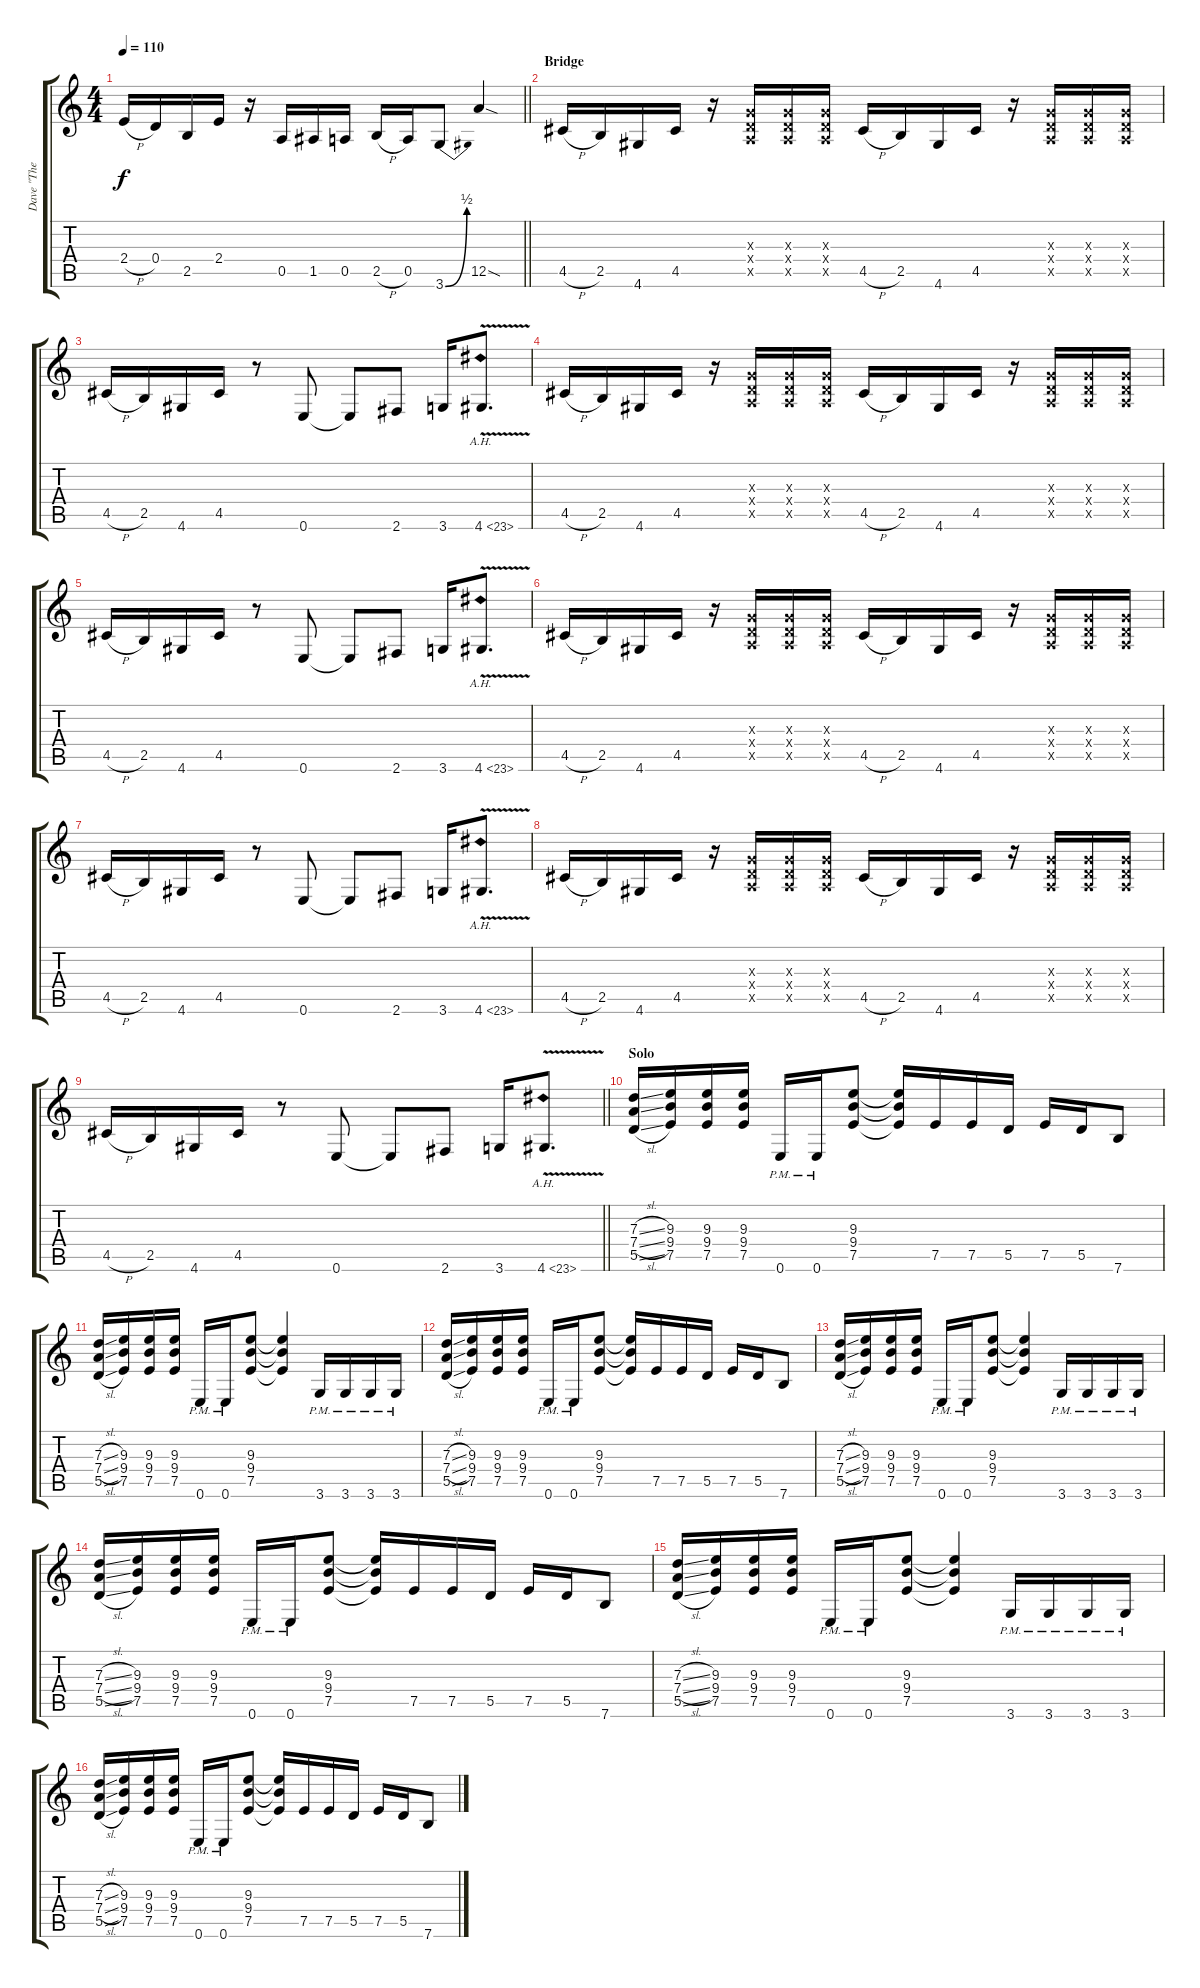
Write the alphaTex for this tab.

\track ("Dave \"The Snake\" Sabo – Rhytm Guitar" "Dave \"The ") {instrument distortionguitar}
\staff {score tabs}
\tuning (E4 B3 G3 D3 A2 E2) {hide}
\ts (4 4)
\tempo 110
\clef g2
\barLineRight lightlight
\ks c
2.4{h}.16{dy f} 0.4.16 2.5.16 2.4.16 r.16 0.5.16 1.5.16 0.5.16 2.5{h}.16 0.5.16 3.6{be (bend 0 0 60 2)}.8 12.5{sod}.4 |
\section ("" "Bridge")
4.5{h}.16 2.5.16 4.6.16 4.5.16 r.16 (0.3{x} 0.4{x} 0.5{x}).16 (0.3{x} 0.4{x} 0.5{x}).16 (0.3{x} 0.4{x} 0.5{x}).16 4.5{h}.16 2.5.16 4.6.16 4.5.16 r.16 (0.3{x} 0.4{x} 0.5{x}).16 (0.3{x} 0.4{x} 0.5{x}).16 (0.3{x} 0.4{x} 0.5{x}).16 |
4.5{h}.16 2.5.16 4.6.16 4.5.16 r.8 0.6.8 0.6{t}.8 2.6.8 3.6.16 4.6{ah 19 v}.8{d} |
4.5{h}.16 2.5.16 4.6.16 4.5.16 r.16 (0.3{x} 0.4{x} 0.5{x}).16 (0.3{x} 0.4{x} 0.5{x}).16 (0.3{x} 0.4{x} 0.5{x}).16 4.5{h}.16 2.5.16 4.6.16 4.5.16 r.16 (0.3{x} 0.4{x} 0.5{x}).16 (0.3{x} 0.4{x} 0.5{x}).16 (0.3{x} 0.4{x} 0.5{x}).16 |
4.5{h}.16 2.5.16 4.6.16 4.5.16 r.8 0.6.8 0.6{t}.8 2.6.8 3.6.16 4.6{ah 19 v}.8{d} |
4.5{h}.16 2.5.16 4.6.16 4.5.16 r.16 (0.3{x} 0.4{x} 0.5{x}).16 (0.3{x} 0.4{x} 0.5{x}).16 (0.3{x} 0.4{x} 0.5{x}).16 4.5{h}.16 2.5.16 4.6.16 4.5.16 r.16 (0.3{x} 0.4{x} 0.5{x}).16 (0.3{x} 0.4{x} 0.5{x}).16 (0.3{x} 0.4{x} 0.5{x}).16 |
4.5{h}.16 2.5.16 4.6.16 4.5.16 r.8 0.6.8 0.6{t}.8 2.6.8 3.6.16 4.6{ah 19 v}.8{d} |
4.5{h}.16 2.5.16 4.6.16 4.5.16 r.16 (0.3{x} 0.4{x} 0.5{x}).16 (0.3{x} 0.4{x} 0.5{x}).16 (0.3{x} 0.4{x} 0.5{x}).16 4.5{h}.16 2.5.16 4.6.16 4.5.16 r.16 (0.3{x} 0.4{x} 0.5{x}).16 (0.3{x} 0.4{x} 0.5{x}).16 (0.3{x} 0.4{x} 0.5{x}).16 |
\barLineRight lightlight
4.5{h}.16 2.5.16 4.6.16 4.5.16 r.8 0.6.8 0.6{t}.8 2.6.8 3.6.16 4.6{ah 19 v}.8{d} |
\section ("" "Solo")
(7.3{sl} 7.4{sl} 5.5{sl}).16 (9.3 9.4 7.5).16 (9.3 9.4 7.5).16 (9.3 9.4 7.5).16 0.6{pm}.16 0.6{pm}.16 (9.3 9.4 7.5).8 (9.3{t} 9.4{t} 7.5{t}).16 7.5.16 7.5.16 5.5.16 7.5.16 5.5.16 7.6.8 |
(7.3{sl} 7.4{sl} 5.5{sl}).16 (9.3 9.4 7.5).16 (9.3 9.4 7.5).16 (9.3 9.4 7.5).16 0.6{pm}.16 0.6{pm}.16 (9.3 9.4 7.5).8 (9.3{t} 9.4{t} 7.5{t}).4 3.6{pm}.16 3.6{pm}.16 3.6{pm}.16 3.6{pm}.16 |
(7.3{sl} 7.4{sl} 5.5{sl}).16 (9.3 9.4 7.5).16 (9.3 9.4 7.5).16 (9.3 9.4 7.5).16 0.6{pm}.16 0.6{pm}.16 (9.3 9.4 7.5).8 (9.3{t} 9.4{t} 7.5{t}).16 7.5.16 7.5.16 5.5.16 7.5.16 5.5.16 7.6.8 |
(7.3{sl} 7.4{sl} 5.5{sl}).16 (9.3 9.4 7.5).16 (9.3 9.4 7.5).16 (9.3 9.4 7.5).16 0.6{pm}.16 0.6{pm}.16 (9.3 9.4 7.5).8 (9.3{t} 9.4{t} 7.5{t}).4 3.6{pm}.16 3.6{pm}.16 3.6{pm}.16 3.6{pm}.16 |
(7.3{sl} 7.4{sl} 5.5{sl}).16 (9.3 9.4 7.5).16 (9.3 9.4 7.5).16 (9.3 9.4 7.5).16 0.6{pm}.16 0.6{pm}.16 (9.3 9.4 7.5).8 (9.3{t} 9.4{t} 7.5{t}).16 7.5.16 7.5.16 5.5.16 7.5.16 5.5.16 7.6.8 |
(7.3{sl} 7.4{sl} 5.5{sl}).16 (9.3 9.4 7.5).16 (9.3 9.4 7.5).16 (9.3 9.4 7.5).16 0.6{pm}.16 0.6{pm}.16 (9.3 9.4 7.5).8 (9.3{t} 9.4{t} 7.5{t}).4 3.6{pm}.16 3.6{pm}.16 3.6{pm}.16 3.6{pm}.16 |
(7.3{sl} 7.4{sl} 5.5{sl}).16 (9.3 9.4 7.5).16 (9.3 9.4 7.5).16 (9.3 9.4 7.5).16 0.6{pm}.16 0.6{pm}.16 (9.3 9.4 7.5).8 (9.3{t} 9.4{t} 7.5{t}).16 7.5.16 7.5.16 5.5.16 7.5.16 5.5.16 7.6.8
